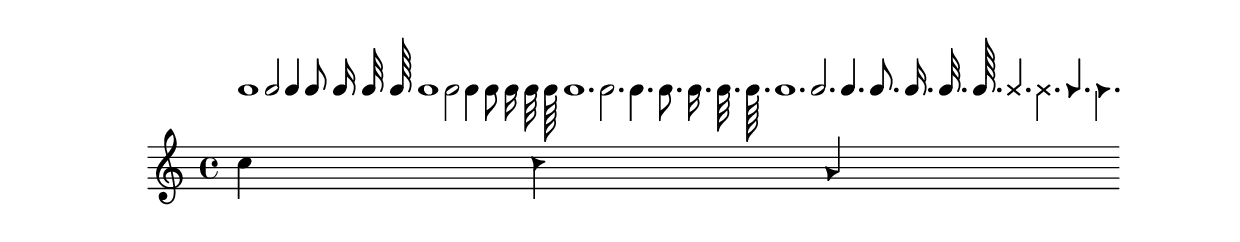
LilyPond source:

\header {

  texidoc = "The note markup function may be used to make metronome
 markings. It works for a variety of flag, dot and duration settings."
}
\version "2.11.51"

\relative c''
{
  c4^\markup {
    \note #"1" #1
    \note #"2" #1
    \note #"4" #1
    \note #"8" #1
    \note #"16" #1
    \note #"32" #1
    \note #"64" #1

    \note #"1" #-1
    \note #"2" #-1
    \note #"4" #-1
    \note #"8" #-1
    \note #"16" #-1
    \note #"32" #-1
    \note #"64" #-1

    \note #"1." #-1
    \note #"2." #-1
    \note #"4." #-1
    \note #"8." #-1
    \note #"16." #-1
    \note #"32." #-1
    \note #"64." #-1

    \note #"1." #1
    \note #"2." #1
    \note #"4." #1
    \note #"8." #1
    \note #"16." #1
    \note #"32." #1
    \note #"64." #1

    \override #'(style . cross)
    { \note-by-number #2 #1 #1
      \note-by-number #2 #1 #-1
    } 
    \override #'(style . triangle)
    { \note-by-number #2 #1 #1
      \note-by-number #2 #1 #-1
    }

  }

  \override NoteHead #'style = #'triangle
  c4 a
} 
